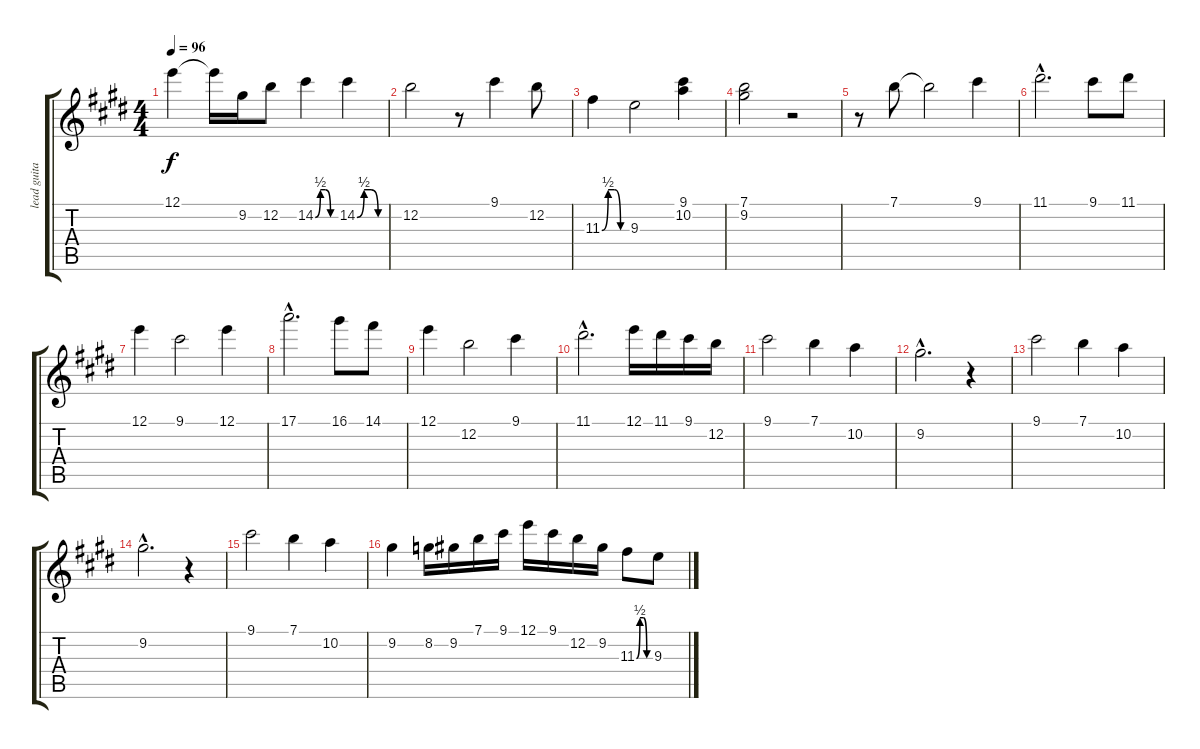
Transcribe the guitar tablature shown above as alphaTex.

\track ("lead guitar" "lead guita") {instrument overdrivenguitar}
\staff {score tabs}
\tuning (E4 B3 G3 D3 A2 E2) {hide}
\ts (4 4)
\tempo 96
\clef g2
\ks e
12.1.4{dy f} 12.1{t}.16 9.2.16 12.2.8 14.2{be (custom 0 0 15 2 30 2 45 0 60 0)}.4 14.2{be (custom 0 0 15 2 30 2 45 0 60 0)}.4 |
12.2.2 r.8 9.1.4 12.2.8 |
11.3{be (custom 0 0 15 2 30 2 45 0 60 0)}.4 9.3.2 (9.1 10.2).4 |
(7.1 9.2).2 r.2 |
r.8 7.1.8 7.1{t}.2 9.1.4 |
11.1{hac}.2{d} 9.1.8 11.1.8 |
12.1.4 9.1.2 12.1.4 |
17.1{hac}.2{d} 16.1.8 14.1.8 |
12.1.4 12.2.2 9.1.4 |
11.1{hac}.2{d} 12.1.16 11.1.16 9.1.16 12.2.16 |
9.1.2 7.1.4 10.2.4 |
9.2{hac}.2{d} r.4 |
9.1.2 7.1.4 10.2.4 |
9.2{hac}.2{d} r.4 |
9.1.2 7.1.4 10.2.4 |
9.2.4 8.2.16 9.2.16 7.1.16 9.1.16 12.1.16 9.1.16 12.2.16 9.2.16 11.3{be (custom 0 0 15 2 30 2 45 0 60 0)}.8 9.3.8
